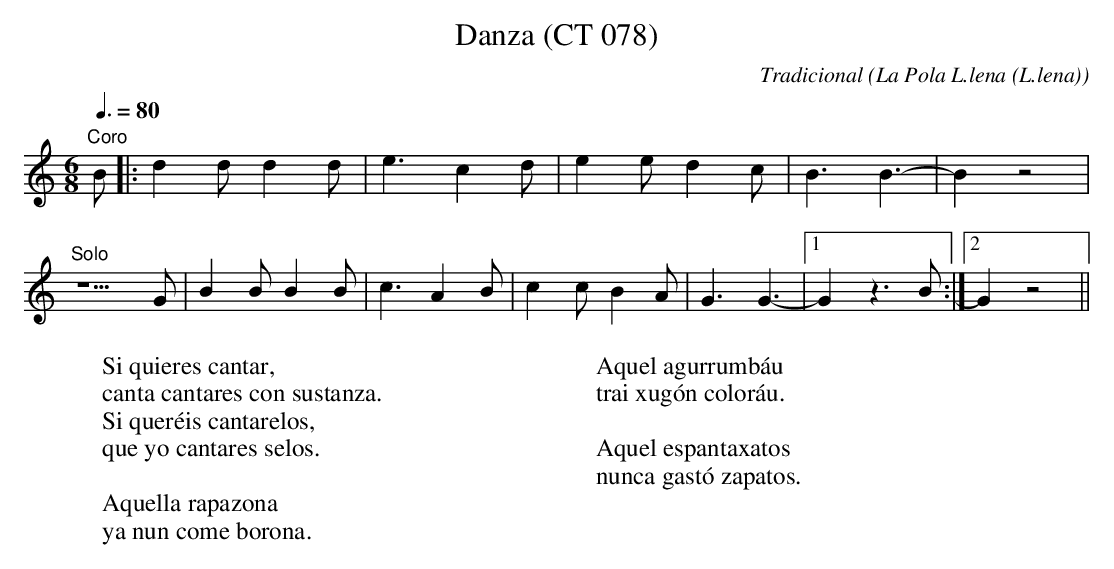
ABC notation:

X:1
T:Danza (CT 078)
C:Tradicional
O:La Pola L.lena (L.lena)
M:6/8
L:1/8
Q:3/8=80
K:C
"Coro"B|:d2d d2d|e3 c2d|e2e d2c|B3 B3-|B2 z4|
"Solo"z5 G|B2B B2B|c3 A2B|c2c B2A|G3 G3-|[1 G2z3 B:|[2 G2 z4||
W:Si quieres cantar,
W:canta cantares con sustanza.
W:Si queréis cantarelos,
W:que yo cantares selos.
W:
W:Aquella rapazona
W:ya nun come borona.
W:
W:Aquel agurrumbáu
W:trai xugón coloráu.
W:
W:Aquel espantaxatos
W:nunca gastó zapatos.
W:
